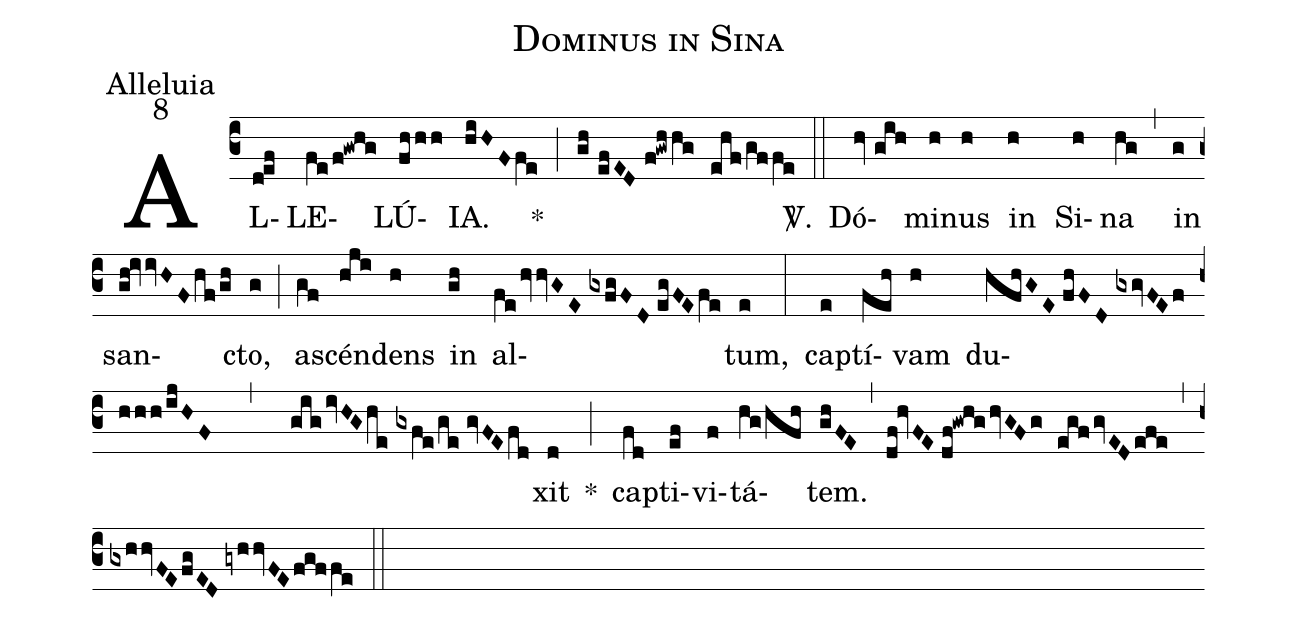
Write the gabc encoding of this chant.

name:Dominus in Sina;
office-part:Alleluia;
mode:8;
%%
(c3) AL(d!ef)LE(fe/f!gwhg)LÚ(fhhh)IA.(hiHFfe) *(;) (gh//efED//f!gwhhg ehf/gffe) <sp>V/</sp>.(::) Dó(hv///gih)mi(h)nus(h) in(h) Si(h)na(hg) (,) in(g) san(gh!ivvHF/hf/gh)cto,(g) (;) a(gf)scén(hji)dens(h) in(gh) al(fe/hvvGE//gxfgFD//egFE/fe)tum,(e) (:) cap(e)tí(feh)vam(h) du(hfhGE//fhFD//gxgvFEf/hhh/ijHF , gig/ivHG/he//gxfe/ge//gvFE/fd)xit(d) *(;) cap(fd)ti(ef)vi(f)tá(hg/hfh)tem.(ghFE) (,) (df!hvFE//df!gwhg/hvGFg egf/gvED/efe) (,) (gxhhvFE/fgED//gyhhvFE/fgffe) (::)
